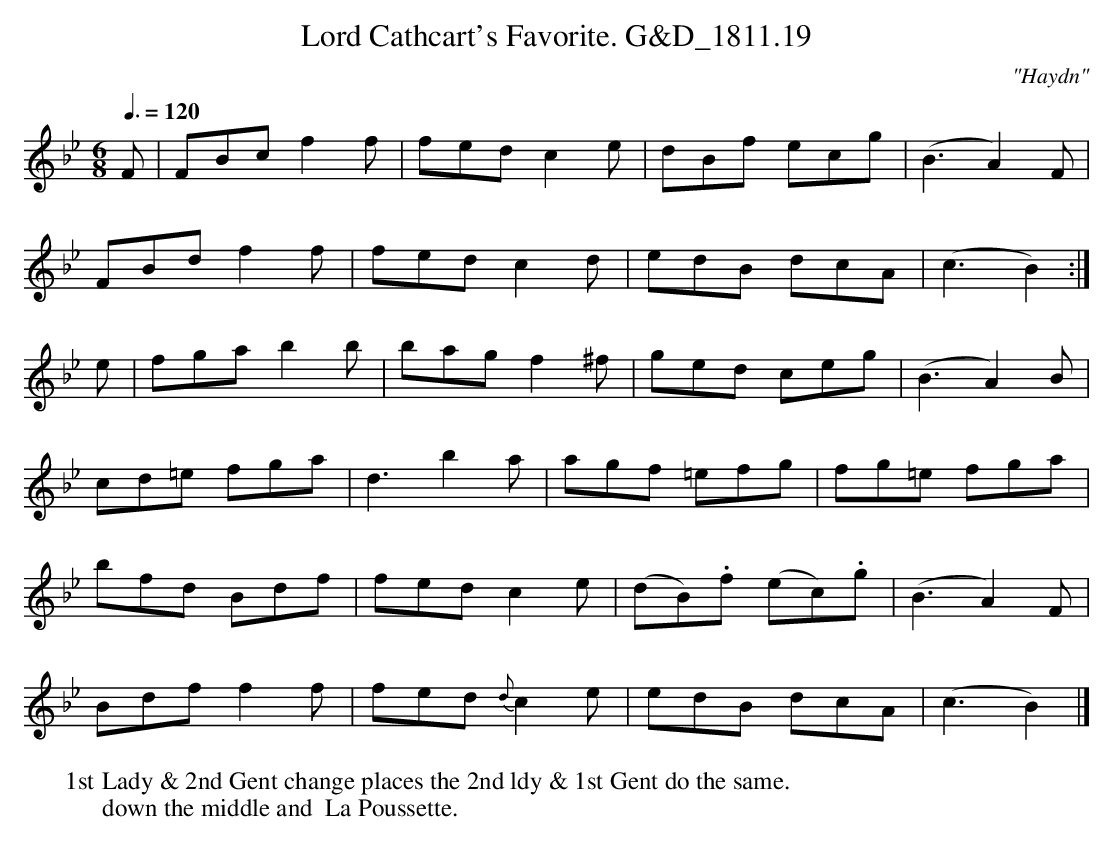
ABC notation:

X:1
T:Lord Cathcart's Favorite. G&D_1811.19
M:6/8
L:1/8
Q:3/8=120
C:"Haydn"
W:1st Lady & 2nd Gent change places the 2nd ldy & 1st Gent do the same.
W:down the middle and  La Poussette.
K:Bb
F|FBcf2f|fedc2e|dBf ecg|(B3A2)F|
FBdf2f|fedc2d|edB dcA|(c3B2):|
e|fgab2b|bagf2^f|ged ceg|(B3A2)B|
cd=e fga|d3b2a|agf =efg|fg=e fga|
bfd Bdf|fedc2e|(dB).f (ec).g|(B3A2)F|
Bdff2f|fed{d}c2e|edB dcA|(c3B2)|]
